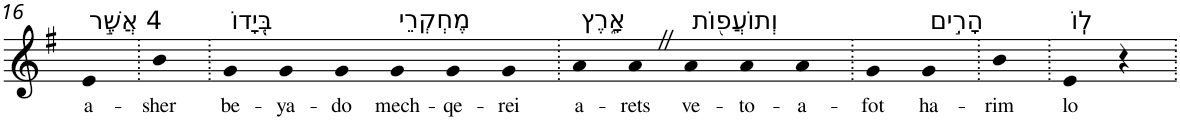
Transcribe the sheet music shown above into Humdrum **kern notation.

**kern	**text
*part1	*part1
*staff1	*staff1
*I"Piano	*
*I'Pno	*
!!LO:PB:g=z
*clefG2	*
*k[f#]	*
*G:	*
=16	=16
!LO:TX:a:t=4 אֲשֶׁ֣ר	!
!	!LO:LY:b
4e	a-
=17.	=17.
!	!LO:LY:b
4b	-sher
=18.	=18.
!LO:TX:a:t=בְּ֭יָדוֹ	!
!	!LO:LY:b
4g	be-
!	!LO:LY:b
4g	-ya-
!	!LO:LY:b
4g	-do
!LO:TX:a:t=מֶחְקְרֵי	!
!	!LO:LY:b
4g	mech-
!	!LO:LY:b
4g	-qe-
!	!LO:LY:b
4g	-rei
=19.	=19.
!LO:TX:a:t=אָ֑רֶץ	!
!	!LO:LY:b
4a	a-
!	!LO:LY:b
4aZ	-rets
!LO:TX:a:t=וְתוֹעֲפ֖וֹת	!
!	!LO:LY:b
4a	ve-
!	!LO:LY:b
4a	-to-
!	!LO:LY:b
4a	-a-
=20.	=20.
!	!LO:LY:b
4g	-fot
!LO:TX:a:t=הָרִ֣ים	!
!	!LO:LY:b
4g	ha-
=21.	=21.
!	!LO:LY:b
4b	-rim
=22.	=22.
!LO:TX:a:t=לֽוֹ	!
!	!LO:LY:b
4e	lo
4r	.
=.	=.
*-	*-
